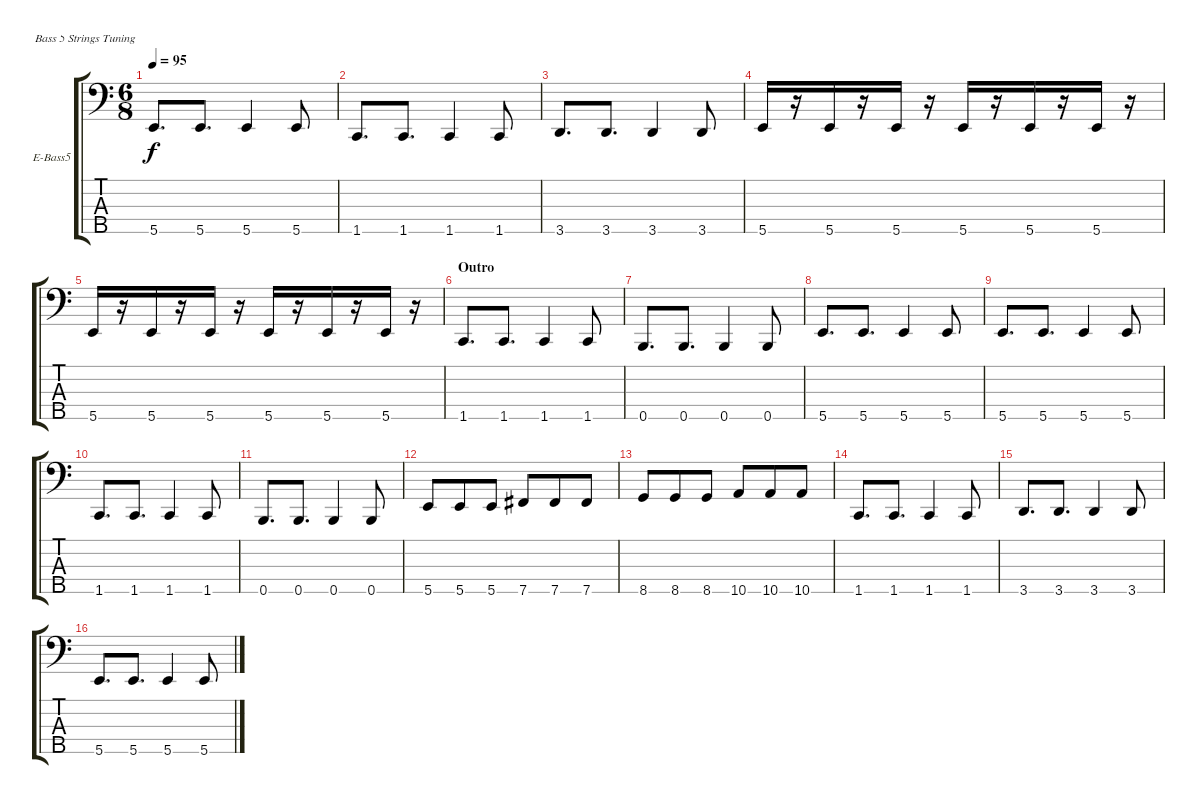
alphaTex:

\defaultSystemsLayout 4
\bracketExtendMode groupsimilarinstruments
\firstSystemTrackNameOrientation horizontal
\otherSystemsTrackNameOrientation horizontal
\track ("Electric Bass" "E-Bass5") {instrument electricbassfinger}
\staff {score tabs}
\tuning (G2 D2 A1 E1 B0)
\ts (6 8)
\tempo 95
\clef f4
\ks c
5.5.8{d dy f} 5.5.8{d} 5.5.4 5.5.8 |
1.5.8{d} 1.5.8{d} 1.5.4 1.5.8 |
3.5.8{d} 3.5.8{d} 3.5.4 3.5.8 |
5.5.16 r.16 5.5.16 r.16 5.5.16 r.16 5.5.16 r.16 5.5.16 r.16 5.5.16 r.16 |
5.5.16 r.16 5.5.16 r.16 5.5.16 r.16 5.5.16 r.16 5.5.16 r.16 5.5.16 r.16 |
\section ("" "Outro")
1.5.8{d} 1.5.8{d} 1.5.4 1.5.8 |
0.5.8{d} 0.5.8{d} 0.5.4 0.5.8 |
5.5.8{d} 5.5.8{d} 5.5.4 5.5.8 |
5.5.8{d} 5.5.8{d} 5.5.4 5.5.8 |
1.5.8{d} 1.5.8{d} 1.5.4 1.5.8 |
0.5.8{d} 0.5.8{d} 0.5.4 0.5.8 |
5.5.8 5.5.8 5.5.8 7.5.8 7.5.8 7.5.8 |
8.5.8 8.5.8 8.5.8 10.5.8 10.5.8 10.5.8 |
1.5.8{d} 1.5.8{d} 1.5.4 1.5.8 |
3.5.8{d} 3.5.8{d} 3.5.4 3.5.8 |
5.5.8{d} 5.5.8{d} 5.5.4 5.5.8
